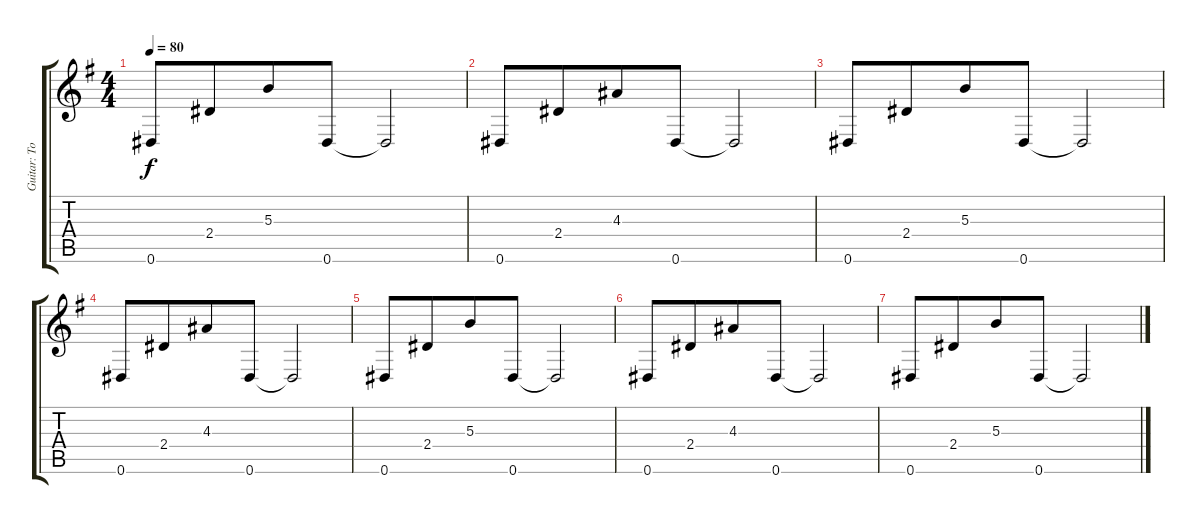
\track ("Guitar: Tony" "Guitar: To") {instrument distortionguitar}
\staff {score tabs}
\tuning (Eb4 Bb3 Gb3 Db3 Ab2 Eb2) {hide}
\ts (4 4)
\tempo 80
\clef g2
\ks g
0.6.8{dy f} 2.4.8{beam merge} 5.3.8 0.6.8 0.6{t}.2 |
0.6.8 2.4.8{beam merge} 4.3.8 0.6.8 0.6{t}.2 |
0.6.8 2.4.8{beam merge} 5.3.8 0.6.8 0.6{t}.2 |
0.6.8 2.4.8{beam merge} 4.3.8 0.6.8 0.6{t}.2 |
0.6.8 2.4.8{beam merge} 5.3.8 0.6.8 0.6{t}.2 |
0.6.8 2.4.8{beam merge} 4.3.8 0.6.8 0.6{t}.2 |
0.6.8 2.4.8{beam merge} 5.3.8 0.6.8 0.6{t}.2
